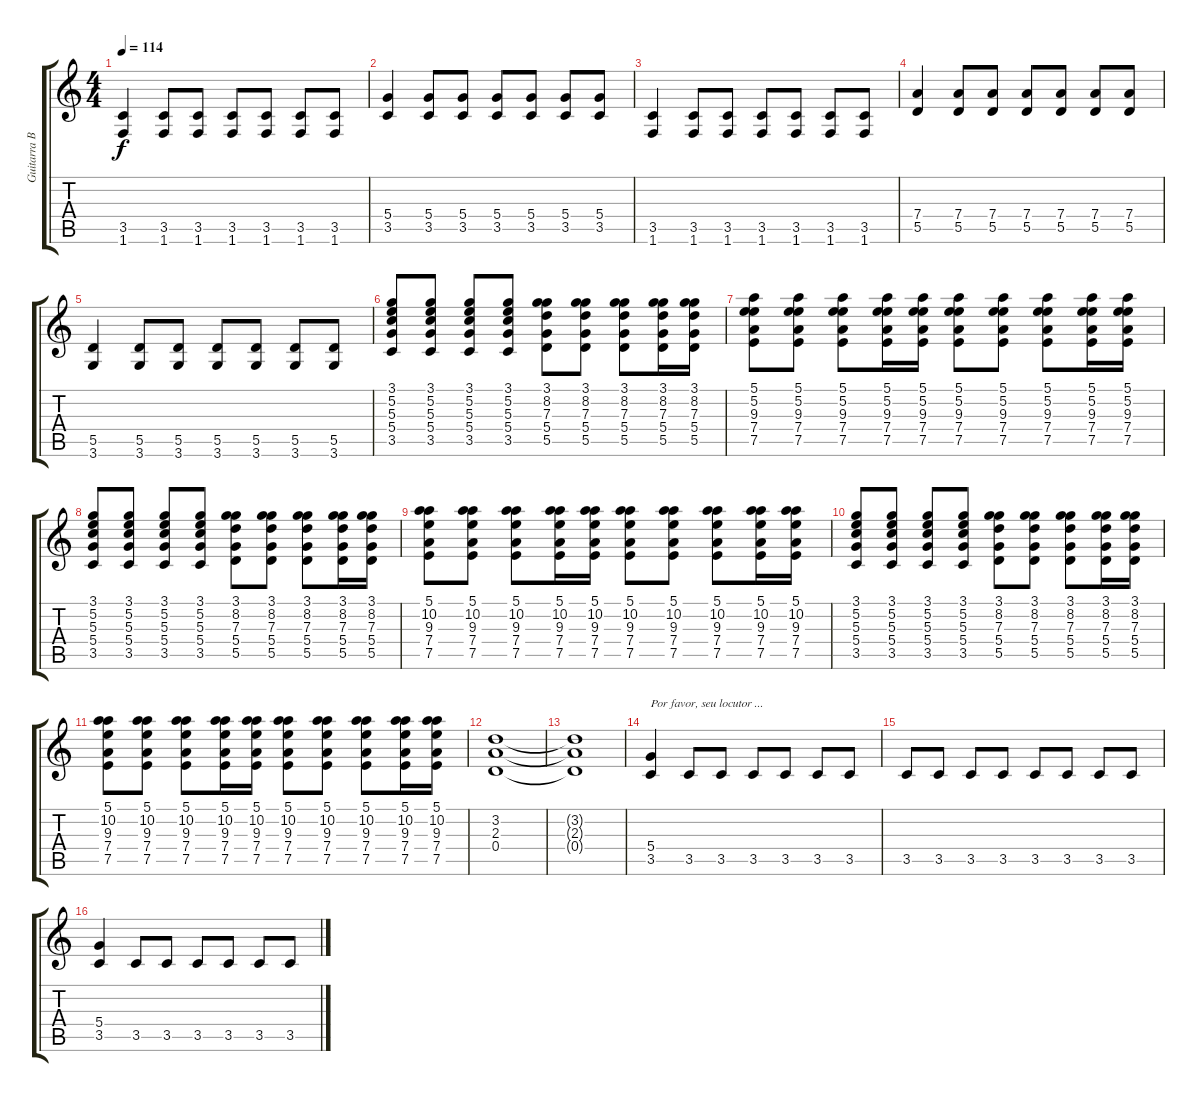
\track ("Guitarra Base" "Guitarra B") {instrument overdrivenguitar}
\staff {score tabs}
\tuning (E4 B3 G3 D3 A2 E2) {hide}
\ts (4 4)
\tempo 114
\clef g2
\ks c
(3.5 1.6).4{dy f} (3.5 1.6).8 (3.5 1.6).8 (3.5 1.6).8 (3.5 1.6).8 (3.5 1.6).8 (3.5 1.6).8 |
(5.4 3.5).4 (5.4 3.5).8 (5.4 3.5).8 (5.4 3.5).8 (5.4 3.5).8 (5.4 3.5).8 (5.4 3.5).8 |
(3.5 1.6).4 (3.5 1.6).8 (3.5 1.6).8 (3.5 1.6).8 (3.5 1.6).8 (3.5 1.6).8 (3.5 1.6).8 |
(7.4 5.5).4 (7.4 5.5).8 (7.4 5.5).8 (7.4 5.5).8 (7.4 5.5).8 (7.4 5.5).8 (7.4 5.5).8 |
(5.5 3.6).4 (5.5 3.6).8 (5.5 3.6).8 (5.5 3.6).8 (5.5 3.6).8 (5.5 3.6).8 (5.5 3.6).8 |
(3.1 5.2 5.3 5.4 3.5).8 (3.1 5.2 5.3 5.4 3.5).8 (3.1 5.2 5.3 5.4 3.5).8 (3.1 5.2 5.3 5.4 3.5).8 (3.1 8.2 7.3 5.4 5.5).8 (3.1 8.2 7.3 5.4 5.5).8 (3.1 8.2 7.3 5.4 5.5).8 (3.1 8.2 7.3 5.4 5.5).16 (3.1 8.2 7.3 5.4 5.5).16 |
(5.1 5.2 9.3 7.4 7.5).8 (5.1 5.2 9.3 7.4 7.5).8 (5.1 5.2 9.3 7.4 7.5).8 (5.1 5.2 9.3 7.4 7.5).16 (5.1 5.2 9.3 7.4 7.5).16 (5.1 5.2 9.3 7.4 7.5).8 (5.1 5.2 9.3 7.4 7.5).8 (5.1 5.2 9.3 7.4 7.5).8 (5.1 5.2 9.3 7.4 7.5).16 (5.1 5.2 9.3 7.4 7.5).16 |
(3.1 5.2 5.3 5.4 3.5).8 (3.1 5.2 5.3 5.4 3.5).8 (3.1 5.2 5.3 5.4 3.5).8 (3.1 5.2 5.3 5.4 3.5).8 (3.1 8.2 7.3 5.4 5.5).8 (3.1 8.2 7.3 5.4 5.5).8 (3.1 8.2 7.3 5.4 5.5).8 (3.1 8.2 7.3 5.4 5.5).16 (3.1 8.2 7.3 5.4 5.5).16 |
(5.1 10.2 9.3 7.4 7.5).8 (5.1 10.2 9.3 7.4 7.5).8 (5.1 10.2 9.3 7.4 7.5).8 (5.1 10.2 9.3 7.4 7.5).16 (5.1 10.2 9.3 7.4 7.5).16 (5.1 10.2 9.3 7.4 7.5).8 (5.1 10.2 9.3 7.4 7.5).8 (5.1 10.2 9.3 7.4 7.5).8 (5.1 10.2 9.3 7.4 7.5).16 (5.1 10.2 9.3 7.4 7.5).16 |
(3.1 5.2 5.3 5.4 3.5).8 (3.1 5.2 5.3 5.4 3.5).8 (3.1 5.2 5.3 5.4 3.5).8 (3.1 5.2 5.3 5.4 3.5).8 (3.1 8.2 7.3 5.4 5.5).8 (3.1 8.2 7.3 5.4 5.5).8 (3.1 8.2 7.3 5.4 5.5).8 (3.1 8.2 7.3 5.4 5.5).16 (3.1 8.2 7.3 5.4 5.5).16 |
(5.1 10.2 9.3 7.4 7.5).8 (5.1 10.2 9.3 7.4 7.5).8 (5.1 10.2 9.3 7.4 7.5).8 (5.1 10.2 9.3 7.4 7.5).16 (5.1 10.2 9.3 7.4 7.5).16 (5.1 10.2 9.3 7.4 7.5).8 (5.1 10.2 9.3 7.4 7.5).8 (5.1 10.2 9.3 7.4 7.5).8 (5.1 10.2 9.3 7.4 7.5).16 (5.1 10.2 9.3 7.4 7.5).16 |
(3.2 2.3 0.4).1 |
(3.2{t} 2.3{t} 0.4{t}).1 |
(5.4 3.5).4{txt "Por favor, seu locutor ..."} 3.5.8 3.5.8 3.5.8 3.5.8 3.5.8 3.5.8 |
3.5.8 3.5.8 3.5.8 3.5.8 3.5.8 3.5.8 3.5.8 3.5.8 |
(5.4 3.5).4 3.5.8 3.5.8 3.5.8 3.5.8 3.5.8 3.5.8
